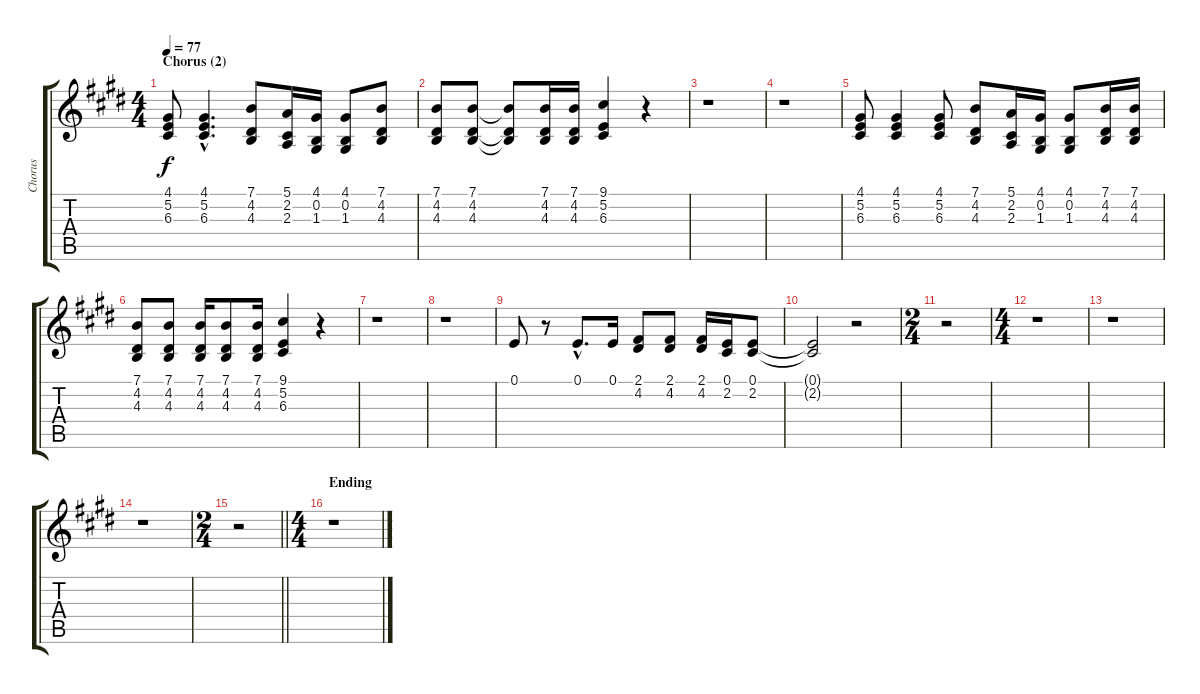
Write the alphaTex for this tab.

\track ("Chorus" "Chorus") {instrument sopranosax}
\staff {score tabs}
\tuning (E4 B3 G3 D3 A2 E2) {hide}
\ts (4 4)
\section ("" "Chorus (2)")
\tempo 77
\clef g2
\ks e
(4.1 5.2 6.3).8{dy f} (4.1{hac} 5.2{hac} 6.3{hac}).4{d} (7.1 4.2 4.3).8 (5.1 2.2 2.3).16 (4.1 0.2 1.3).16 (4.1 0.2 1.3).8 (7.1 4.2 4.3).8 |
(7.1 4.2 4.3).8 (7.1 4.2 4.3).8 (7.1{t} 4.2{t} 4.3{t}).8 (7.1 4.2 4.3).16 (7.1 4.2 4.3).16 (9.1 5.2 6.3).4 r.4 |
r.1 |
r.1 |
(4.1 5.2 6.3).8 (4.1 5.2 6.3).4 (4.1 5.2 6.3).8 (7.1 4.2 4.3).8 (5.1 2.2 2.3).16 (4.1 0.2 1.3).16 (4.1 0.2 1.3).8 (7.1 4.2 4.3).16 (7.1 4.2 4.3).16 |
(7.1 4.2 4.3).8 (7.1 4.2 4.3).8 (7.1 4.2 4.3).16 (7.1 4.2 4.3).8 (7.1 4.2 4.3).16 (9.1 5.2 6.3).4 r.4 |
r.1 |
r.1 |
0.1.8 r.8 0.1{hac}.8{d} 0.1.16 (2.1 4.2).8 (2.1 4.2).8 (2.1 4.2).16 (0.1 2.2).16 (0.1 2.2).8 |
(0.1{t} 2.2{t}).2 r.2 |
\ts (2 4)
r.2 |
\ts (4 4)
r.1 |
r.1 |
r.1 |
\ts (2 4)
\barLineRight lightlight
r.2 |
\ts (4 4)
\section ("" "Ending")
r.1
